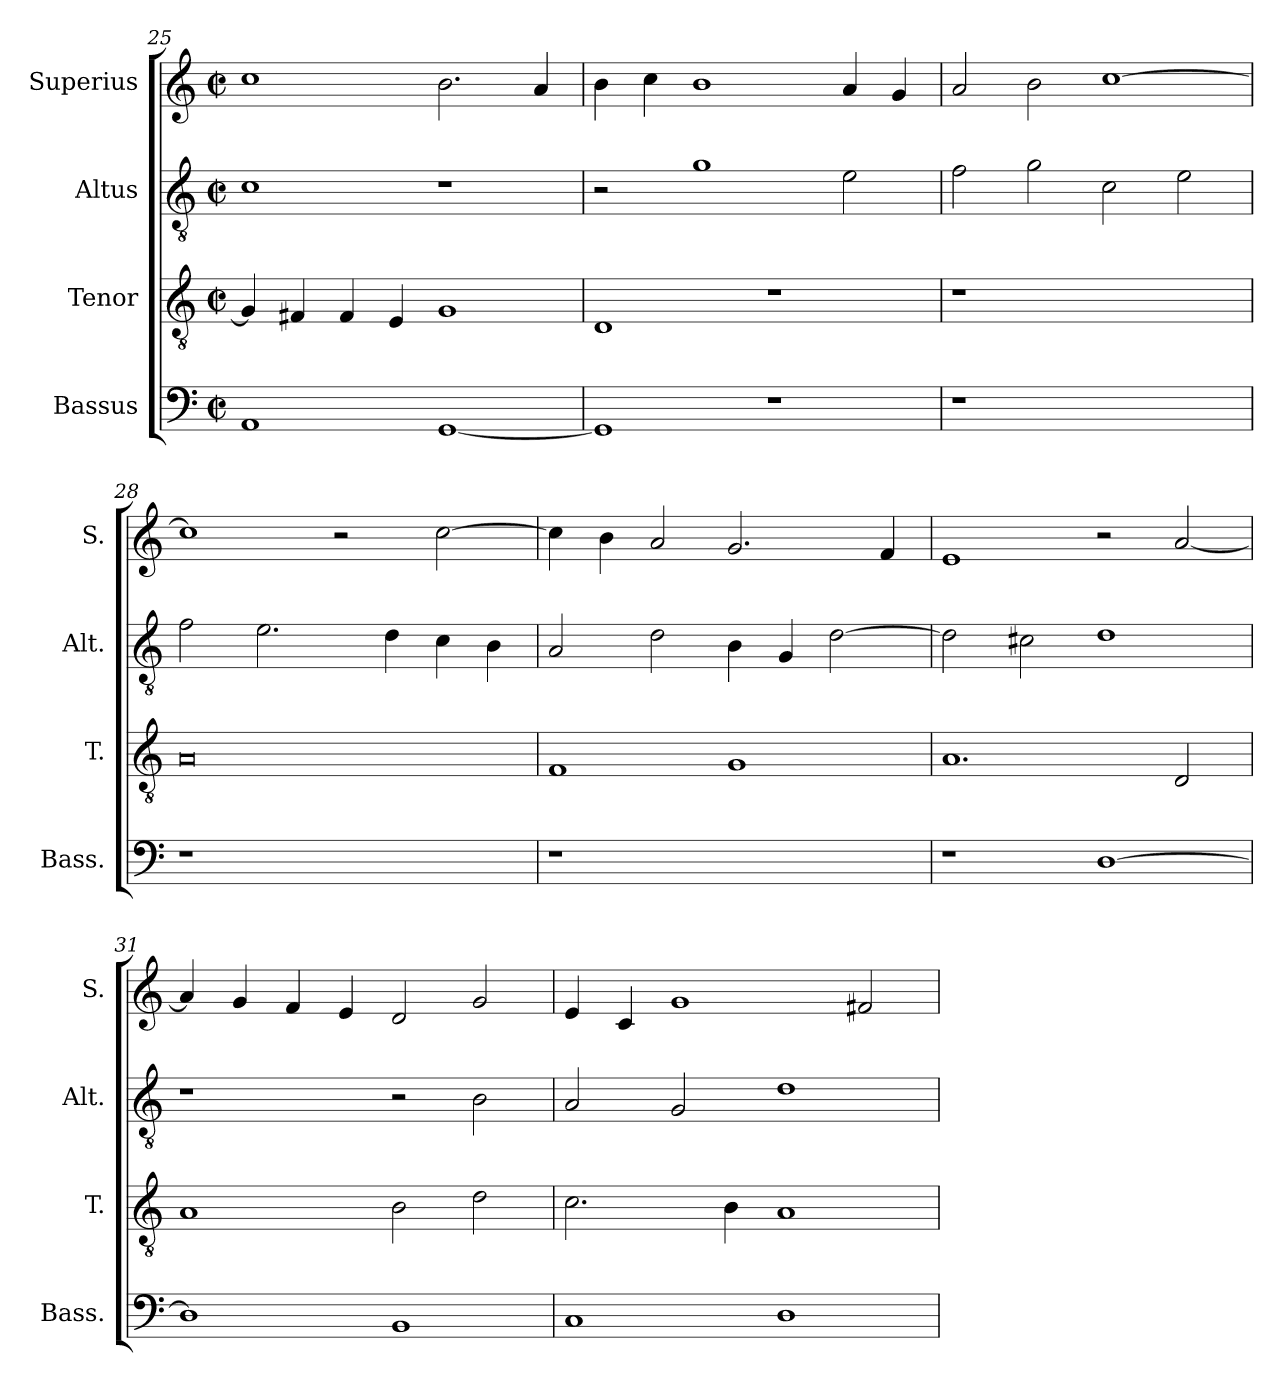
**kern	**kern	**kern	**kern
*part4	*part3	*part2	*part1
*staff4	*staff3	*staff2	*staff1
*I"Bassus	*I"Tenor	*I"Altus	*I"Superius
*I'Bass.	*I'T.	*I'Alt.	*I'S.
!!LO:LB:g=z
*clefF4	*clefGv2	*clefGv2	*clefG2
*	*ITrd7c12	*ITrd7c12	*
*k[]	*k[]	*k[]	*k[]
*C:	*C:	*C:	*C:
*M2/2	*M2/2	*M2/2	*M2/2
*met(c|)	*met(c|)	*met(c|)	*met(c|)
=25	=25	=25	=25
1AAi	4GGi/]	1Ci	1cci
.	4FF#Xi/	.	.
.	4FF#i/	.	.
.	4EEi/	.	.
[<1GGi	1GGi	1r	2.bi\
.	.	.	4ai/
=26	=26	=26	=26
1GGi]	1DDi	2r	4bi\
.	.	.	4cci\
.	.	1Gi	1bi
1r	1r	.	.
.	.	2Ei\	4ai/
.	.	.	4gi/
=27	=27	=27	=27
!LO:N:vis=1	!LO:N:vis=1	!	!
1r	1r	2Fi\	2ai/
.	.	2Gi\	2bi\
1ryy	1ryy	2Ci\	[>1cci
.	.	2Ei\	.
=28	=28	=28	=28
!LO:N:vis=1	!	!	!
1r	0AAi	2Fi\	1cci]
.	.	2.Ei\	.
1ryy	.	.	2r
.	.	4Di\	.
.	.	4Ci\	[>2cci\
.	.	4BBi\	.
!!LO:PB:g=z
=29	=29	=29	=29
!LO:N:vis=1	!	!	!
1r	1FFi	2AAi/	4cci\]
.	.	.	4bi\
.	.	2Di\	2ai/
1ryy	1GGi	4BBi\	2.gi/
.	.	4GGi/	.
.	.	[>2Di\	.
.	.	.	4fi/
=30	=30	=30	=30
1r	1.AAi	2Di\]	1ei
.	.	2C#Xi\	.
[>1Di	.	1Di	2r
.	2DDi/	.	[<2ai/
=31	=31	=31	=31
1Di]	1AAi	1r	4ai/]
.	.	.	4gi/
.	.	.	4fi/
.	.	.	4ei/
1BBi	2BBi\	2r	2di/
.	2Di\	2BBi\	2gi/
=32	=32	=32	=32
1Ci	2.Ci\	2AAi/	4ei/
.	.	.	4ci/
.	.	2GGi/	1gi
.	4BBi\	.	.
1Di	1AAi	1Di	.
.	.	.	2f#Xi/
=	=	=	=
*-	*-	*-	*-
